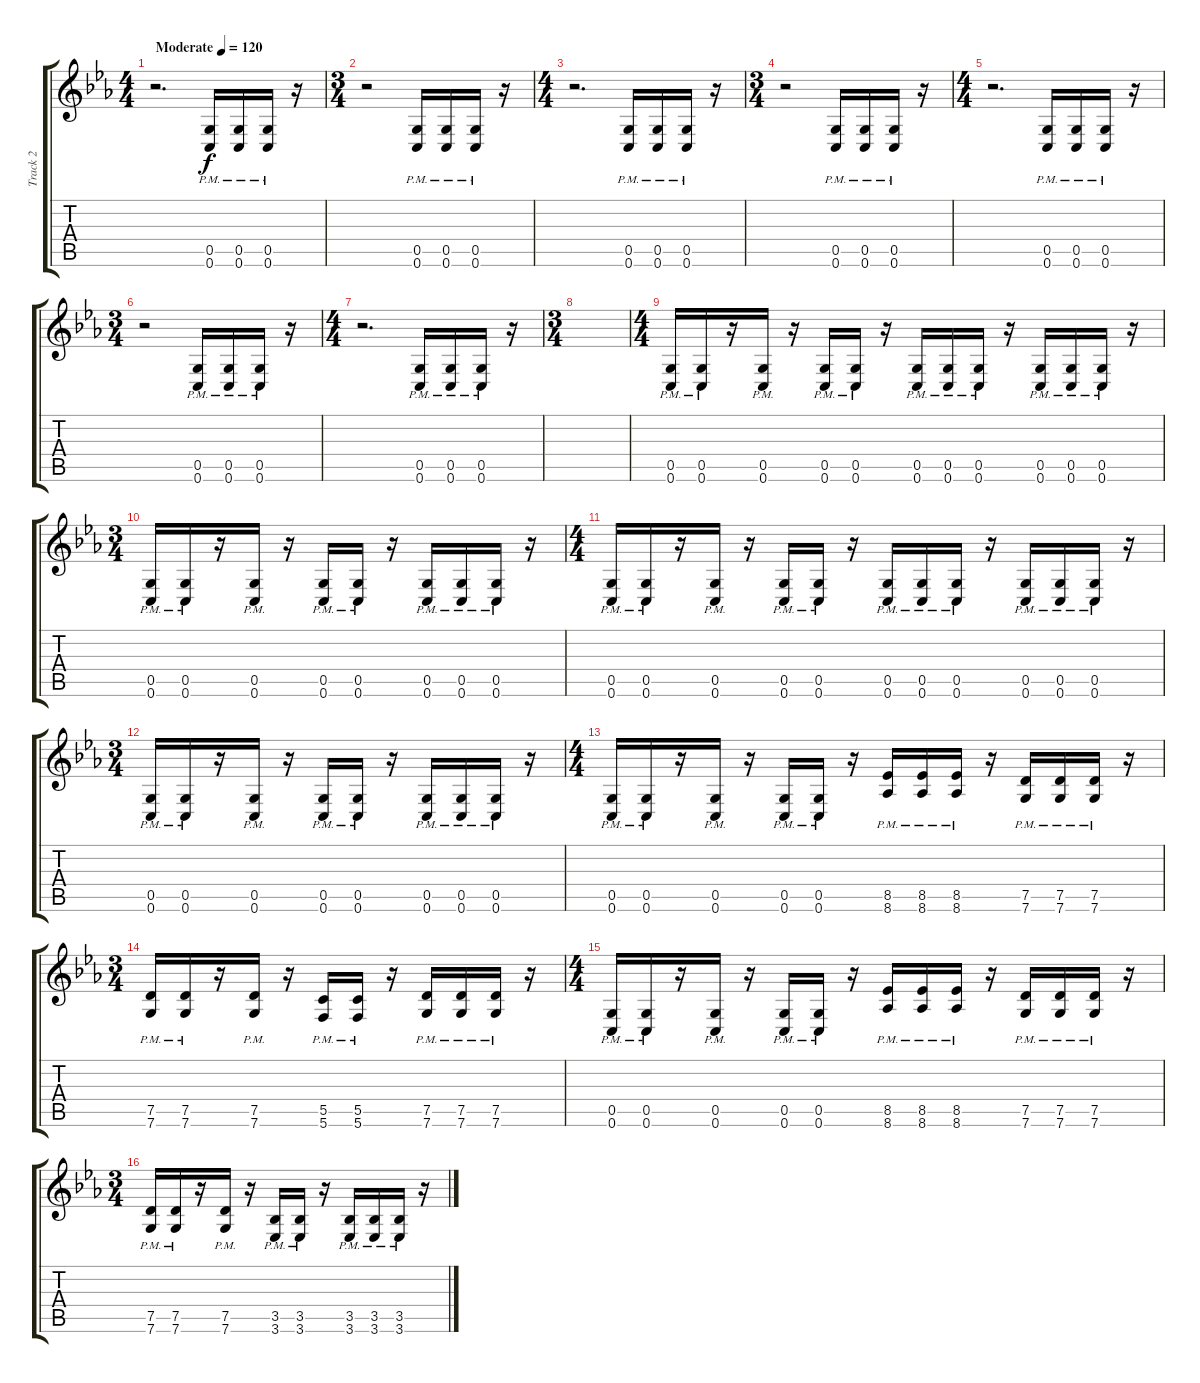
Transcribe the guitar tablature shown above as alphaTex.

\track ("Track 2" "Track 2") {instrument distortionguitar}
\staff {score tabs}
\tuning (D4 A3 F3 C3 G2 C2) {hide}
\ts (4 4)
\tempo (120 "Moderate")
\clef g2
\ks eb
r.2{d dy f instrument distortionguitar} (0.5{pm} 0.6{pm}).16 (0.5{pm} 0.6{pm}).16 (0.5{pm} 0.6{pm}).16 r.16 |
\ts (3 4)
r.2 (0.5{pm} 0.6{pm}).16 (0.5{pm} 0.6{pm}).16 (0.5{pm} 0.6{pm}).16 r.16 |
\ts (4 4)
r.2{d} (0.5{pm} 0.6{pm}).16 (0.5{pm} 0.6{pm}).16 (0.5{pm} 0.6{pm}).16 r.16 |
\ts (3 4)
r.2 (0.5{pm} 0.6{pm}).16 (0.5{pm} 0.6{pm}).16 (0.5{pm} 0.6{pm}).16 r.16 |
\ts (4 4)
r.2{d} (0.5{pm} 0.6{pm}).16 (0.5{pm} 0.6{pm}).16 (0.5{pm} 0.6{pm}).16 r.16 |
\ts (3 4)
r.2 (0.5{pm} 0.6{pm}).16 (0.5{pm} 0.6{pm}).16 (0.5{pm} 0.6{pm}).16 r.16 |
\ts (4 4)
r.2{d} (0.5{pm} 0.6{pm}).16 (0.5{pm} 0.6{pm}).16 (0.5{pm} 0.6{pm}).16 r.16 |
\ts (3 4)
|
\ts (4 4)
(0.5{pm} 0.6{pm}).16 (0.5{pm} 0.6{pm}).16 r.16 (0.5{pm} 0.6{pm}).16 r.16 (0.5{pm} 0.6{pm}).16 (0.5{pm} 0.6{pm}).16 r.16 (0.5{pm} 0.6{pm}).16 (0.5{pm} 0.6{pm}).16 (0.5{pm} 0.6{pm}).16 r.16 (0.5{pm} 0.6{pm}).16 (0.5{pm} 0.6{pm}).16 (0.5{pm} 0.6{pm}).16 r.16 |
\ts (3 4)
(0.5{pm} 0.6{pm}).16 (0.5{pm} 0.6{pm}).16 r.16 (0.5{pm} 0.6{pm}).16 r.16 (0.5{pm} 0.6{pm}).16 (0.5{pm} 0.6{pm}).16 r.16 (0.5{pm} 0.6{pm}).16 (0.5{pm} 0.6{pm}).16 (0.5{pm} 0.6{pm}).16 r.16 |
\ts (4 4)
(0.5{pm} 0.6{pm}).16 (0.5{pm} 0.6{pm}).16 r.16 (0.5{pm} 0.6{pm}).16 r.16 (0.5{pm} 0.6{pm}).16 (0.5{pm} 0.6{pm}).16 r.16 (0.5{pm} 0.6{pm}).16 (0.5{pm} 0.6{pm}).16 (0.5{pm} 0.6{pm}).16 r.16 (0.5{pm} 0.6{pm}).16 (0.5{pm} 0.6{pm}).16 (0.5{pm} 0.6{pm}).16 r.16 |
\ts (3 4)
(0.5{pm} 0.6{pm}).16 (0.5{pm} 0.6{pm}).16 r.16 (0.5{pm} 0.6{pm}).16 r.16 (0.5{pm} 0.6{pm}).16 (0.5{pm} 0.6{pm}).16 r.16 (0.5{pm} 0.6{pm}).16 (0.5{pm} 0.6{pm}).16 (0.5{pm} 0.6{pm}).16 r.16 |
\ts (4 4)
(0.5{pm} 0.6{pm}).16 (0.5{pm} 0.6{pm}).16 r.16 (0.5{pm} 0.6{pm}).16 r.16 (0.5{pm} 0.6{pm}).16 (0.5{pm} 0.6{pm}).16 r.16 (8.5{pm} 8.6{pm}).16 (8.5{pm} 8.6{pm}).16 (8.5{pm} 8.6{pm}).16 r.16 (7.5{pm} 7.6{pm}).16 (7.5{pm} 7.6{pm}).16 (7.5{pm} 7.6{pm}).16 r.16 |
\ts (3 4)
(7.5{pm} 7.6{pm}).16 (7.5{pm} 7.6{pm}).16 r.16 (7.5{pm} 7.6{pm}).16 r.16 (5.5{pm} 5.6{pm}).16 (5.5{pm} 5.6{pm}).16 r.16 (7.5{pm} 7.6{pm}).16 (7.5{pm} 7.6{pm}).16 (7.5{pm} 7.6{pm}).16 r.16 |
\ts (4 4)
(0.5{pm} 0.6{pm}).16 (0.5{pm} 0.6{pm}).16 r.16 (0.5{pm} 0.6{pm}).16 r.16 (0.5{pm} 0.6{pm}).16 (0.5{pm} 0.6{pm}).16 r.16 (8.5{pm} 8.6{pm}).16 (8.5{pm} 8.6{pm}).16 (8.5{pm} 8.6{pm}).16 r.16 (7.5{pm} 7.6{pm}).16 (7.5{pm} 7.6{pm}).16 (7.5{pm} 7.6{pm}).16 r.16 |
\ts (3 4)
(7.5{pm} 7.6{pm}).16 (7.5{pm} 7.6{pm}).16 r.16 (7.5{pm} 7.6{pm}).16 r.16 (3.5{pm} 3.6{pm}).16 (3.5{pm} 3.6{pm}).16 r.16 (3.5{pm} 3.6{pm}).16 (3.5{pm} 3.6{pm}).16 (3.5{pm} 3.6{pm}).16 r.16
